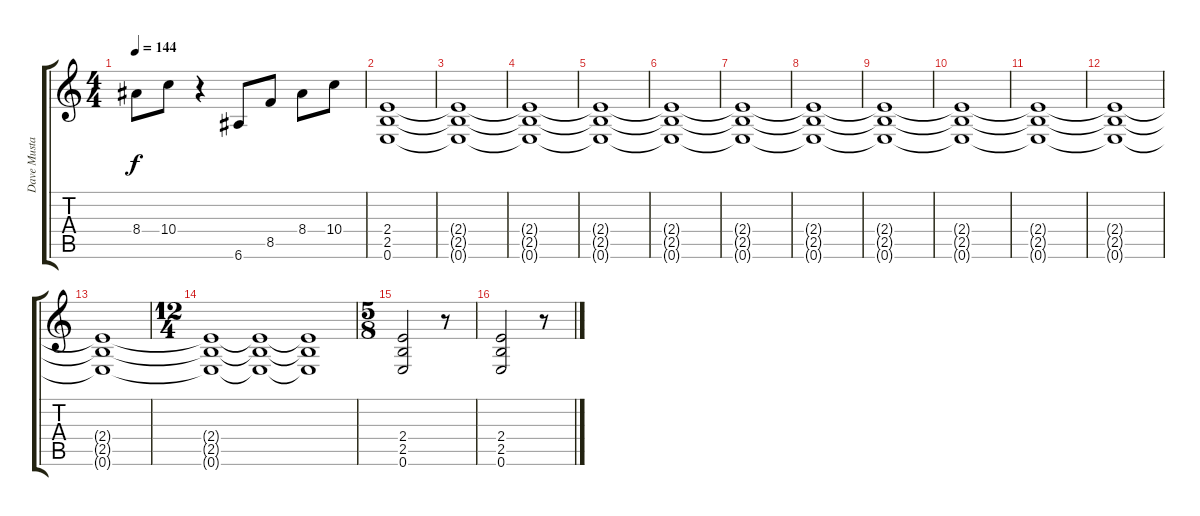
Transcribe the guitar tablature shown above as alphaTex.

\track ("Dave Mustaine" "Dave Musta") {instrument distortionguitar}
\staff {score tabs}
\tuning (E4 B3 G3 D3 A2 E2) {hide}
\ts (4 4)
\tempo 144
\clef g2
\ks c
8.4.8{dy f} 10.4.8 r.4 6.6.8 8.5.8 8.4.8 10.4.8 |
(2.4 2.5 0.6).1 |
(2.4{t} 2.5{t} 0.6{t}).1 |
(2.4{t} 2.5{t} 0.6{t}).1 |
(2.4{t} 2.5{t} 0.6{t}).1 |
(2.4{t} 2.5{t} 0.6{t}).1 |
(2.4{t} 2.5{t} 0.6{t}).1 |
(2.4{t} 2.5{t} 0.6{t}).1 |
(2.4{t} 2.5{t} 0.6{t}).1 |
(2.4{t} 2.5{t} 0.6{t}).1 |
(2.4{t} 2.5{t} 0.6{t}).1 |
(2.4{t} 2.5{t} 0.6{t}).1 |
(2.4{t} 2.5{t} 0.6{t}).1 |
\ts (12 4)
(2.4{t} 2.5{t} 0.6{t}).1 (2.4{t} 2.5{t} 0.6{t}).1 (2.4{t} 2.5{t} 0.6{t}).1 |
\ts (5 8)
(2.4 2.5 0.6).2 r.8 |
(2.4 2.5 0.6).2{volume 13} r.8
